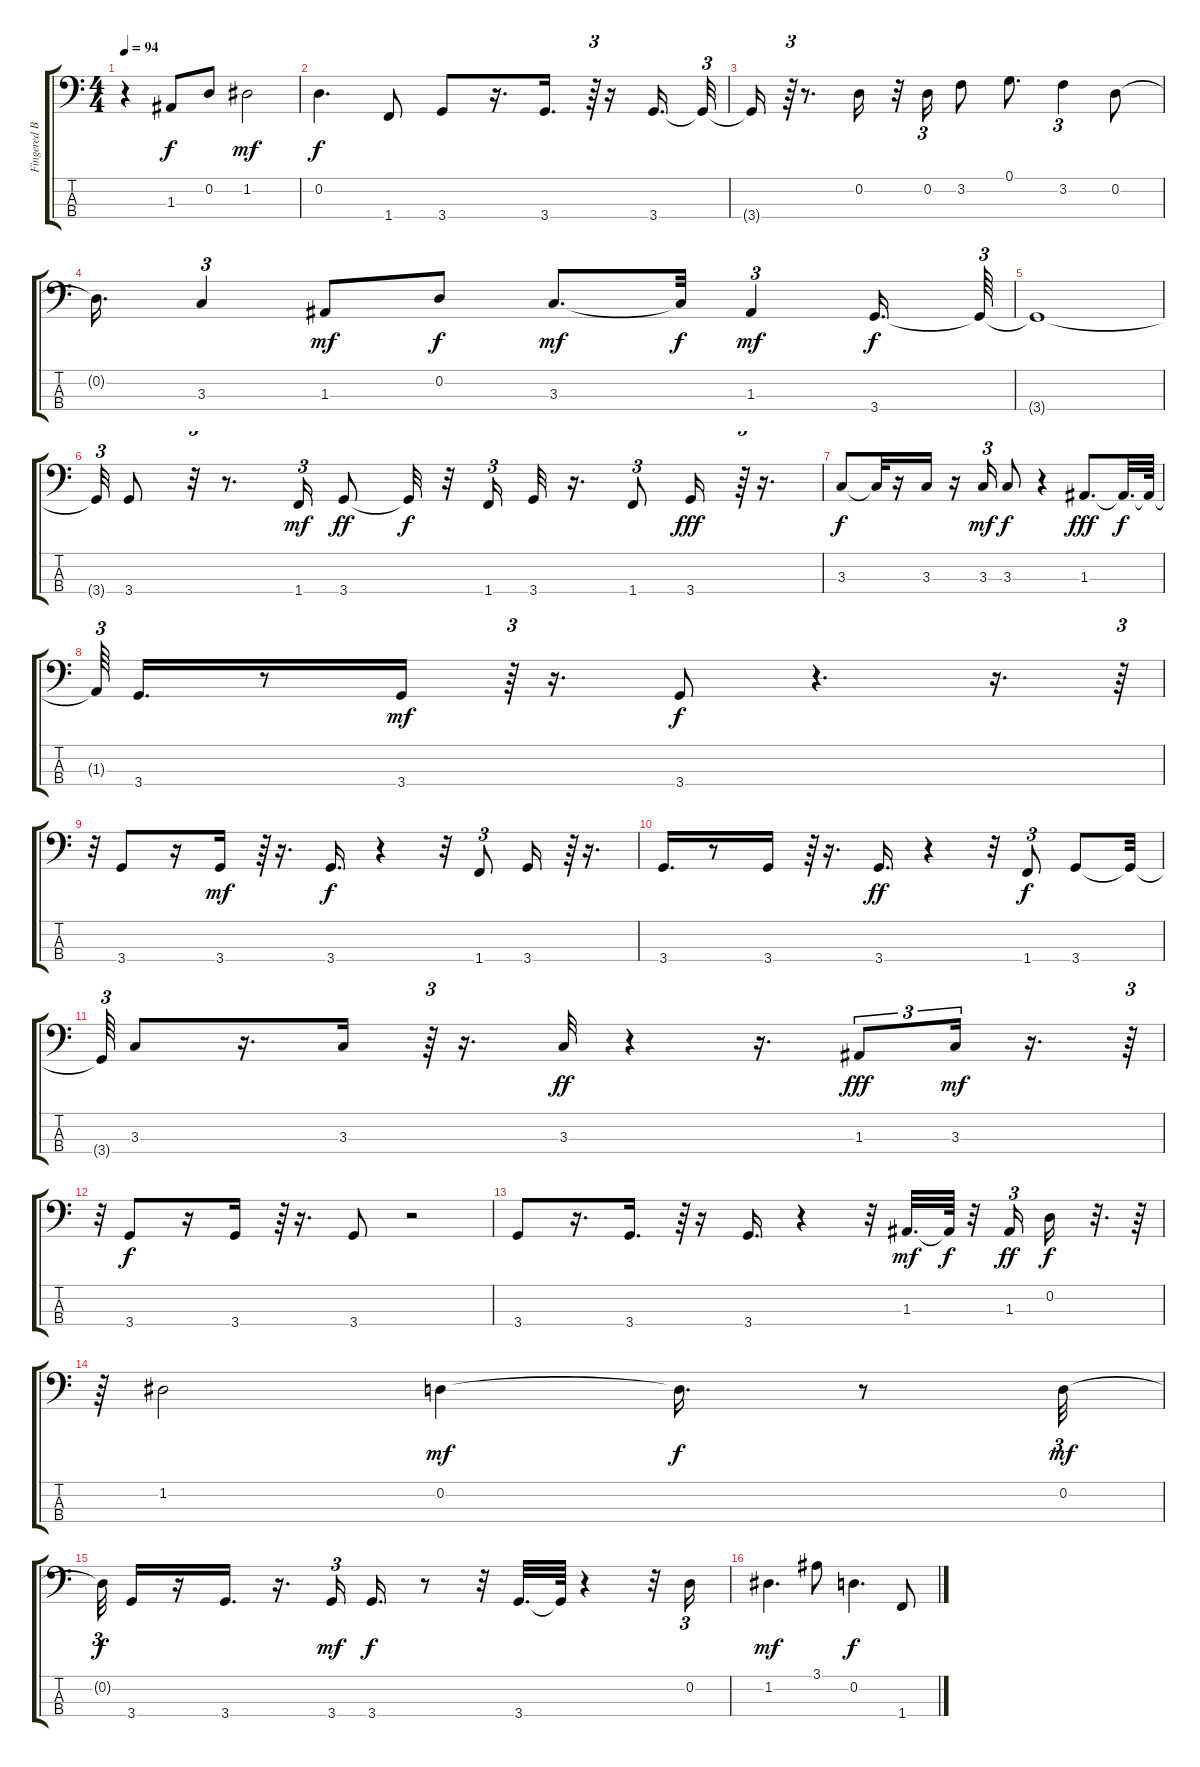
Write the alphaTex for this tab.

\track ("Fingered Bass" "Fingered B") {instrument electricbassfinger}
\staff {score tabs}
\tuning (G2 D2 A1 E1) {hide}
\ts (4 4)
\tempo 94
\clef f4
\ks c
r.4{dy f} 1.3.8 0.2.8 1.2.2{dy mf} |
0.2.4{d dy f} 1.4.8 3.4.8 r.16{d} 3.4.16{d} r.64{tu (3 2)} r.16 3.4.16{d} 3.4{t}.32{tu (3 2)} |
3.4{t}.16 r.64{tu (3 2)} r.8{d} 0.2.16 r.32 0.2.16{tu (3 2)} 3.2.8 0.1.8{d} 3.2.4{tu (3 2)} 0.2.8 |
0.2{t}.16{d} 3.3.4{tu (3 2)} 1.3.8{dy mf} 0.2.8{dy f} 3.3.8{d dy mf} 3.3{t}.32{dy f} 1.3.4{tu (3 2) dy mf} 3.4.16{d dy f} 3.4{t}.64{tu (3 2)} |
3.4{t}.1 |
3.4{t}.32{tu (3 2)} 3.4.8 r.32{tu (3 2)} r.8{d} 1.4.16{tu (3 2) dy mf} 3.4.8{dy ff} 3.4{t}.32{dy f} r.32 1.4.16{tu (3 2)} 3.4.32 r.16{d} 1.4.8{tu (3 2)} 3.4.16{dy fff} r.64{tu (3 2)} r.16{d} |
3.3.8{dy f} 3.3{t}.32 r.16 3.3.16 r.16 3.3.16{tu (3 2) dy mf} 3.3.8{dy f} r.4 1.3.8{d dy fff} 1.3{t}.32{d dy f} 1.3{t}.64 |
1.3{t}.64{tu (3 2)} 3.4.16{d} r.8 3.4.16{dy mf} r.64{tu (3 2)} r.16{d} 3.4.8{dy f} r.4{d} r.16{d} r.64{tu (3 2)} |
r.32{tu (3 2)} 3.4.8 r.16 3.4.16{dy mf} r.64{tu (3 2)} r.16{d} 3.4.16{d dy f} r.4 r.32 1.4.8{tu (3 2)} 3.4.16 r.64{tu (3 2)} r.16{d} |
3.4.16{d} r.8 3.4.16 r.64{tu (3 2)} r.16{d} 3.4.16{d dy ff} r.4 r.32 1.4.8{tu (3 2) dy f} 3.4.8 3.4{t}.32 |
3.4{t}.64{tu (3 2)} 3.3.8 r.16{d} 3.3.16 r.64{tu (3 2)} r.16{d} 3.3.32{dy ff} r.4 r.16{d} 1.3.8{tu (3 2) dy fff} 3.3.16{tu (3 2) dy mf} r.16{d} r.64{tu (3 2)} |
r.32{tu (3 2)} 3.4.8{dy f} r.16 3.4.16 r.64{tu (3 2)} r.16{d} 3.4.8 r.2 |
3.4.8 r.16{d} 3.4.16{d} r.64{tu (3 2)} r.16 3.4.16{d} r.4 r.32 1.3.32{d dy mf} 1.3{t}.64{dy f} r.32 1.3.16{tu (3 2) dy ff} 0.2.16{dy f} r.32{d} r.64 |
r.64{tu (3 2)} 1.2.2 0.2.4{dy mf} 0.2{t}.16{d dy f} r.8 0.2.32{tu (3 2) dy mf} |
0.2{t}.32{tu (3 2) dy f} 3.4.16 r.16 3.4.16{d} r.16{d} 3.4.16{tu (3 2) dy mf} 3.4.16{d dy f} r.8 r.32 3.4.32{d} 3.4{t}.64 r.4 r.32 0.2.16{tu (3 2)} |
1.2.4{d dy mf} 3.1.8 0.2.4{d dy f} 1.4.8
